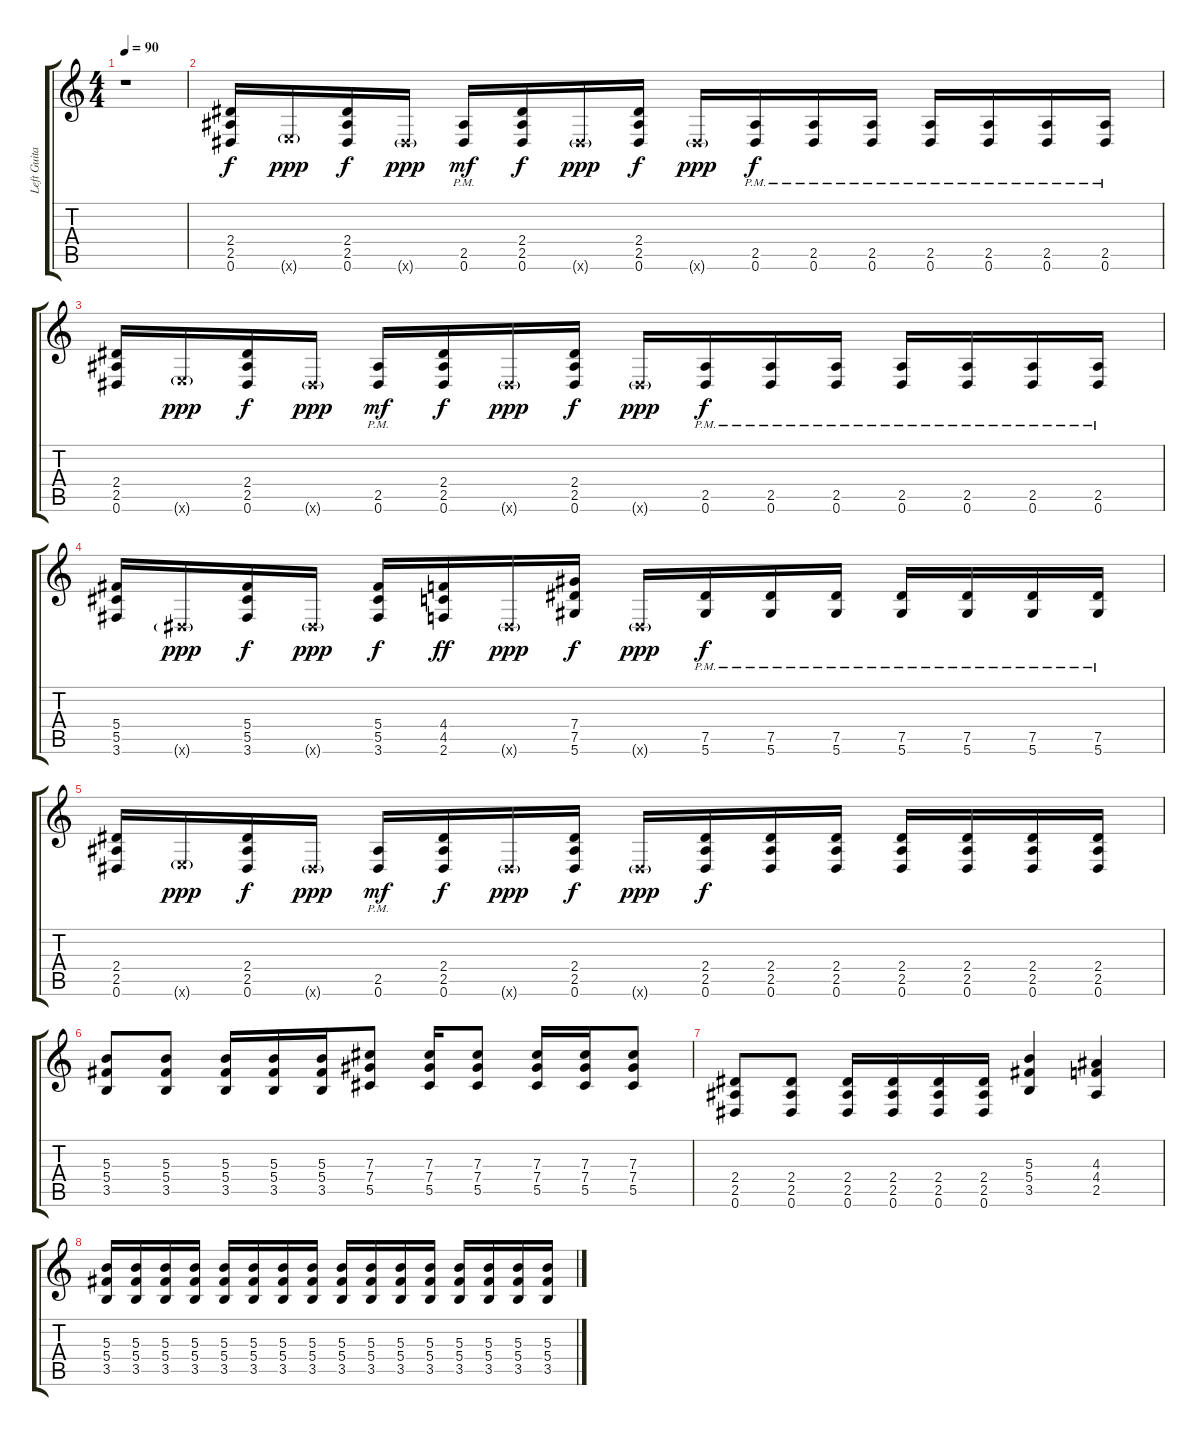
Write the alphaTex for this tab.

\track ("Left Guitar" "Left Guita") {instrument distortionguitar}
\staff {score tabs}
\tuning (Eb4 Bb3 Gb3 Db3 Ab2 Eb2) {hide}
\ts (4 4)
\tempo 90
\clef g2
\ks c
r.1{dy mp} |
(2.4 2.5 0.6).16{dy f} 1.6{g x}.16{dy ppp} (2.4 2.5 0.6).16{dy f} 0.6{g x}.16{dy ppp} (2.5{pm} 0.6{pm}).16{dy mf} (2.4 2.5 0.6).16{dy f} 0.6{g x}.16{dy ppp} (2.4 2.5 0.6).16{dy f} 0.6{g x}.16{dy ppp} (2.5{pm} 0.6{pm}).16{dy f} (2.5{pm} 0.6{pm}).16 (2.5{pm} 0.6{pm}).16 (2.5{pm} 0.6{pm}).16 (2.5{pm} 0.6{pm}).16 (2.5{pm} 0.6{pm}).16 (2.5{pm} 0.6{pm}).16 |
(2.4 2.5 0.6).16 1.6{g x}.16{dy ppp} (2.4 2.5 0.6).16{dy f} 0.6{g x}.16{dy ppp} (2.5{pm} 0.6{pm}).16{dy mf} (2.4 2.5 0.6).16{dy f} 0.6{g x}.16{dy ppp} (2.4 2.5 0.6).16{dy f} 0.6{g x}.16{dy ppp} (2.5{pm} 0.6{pm}).16{dy f} (2.5{pm} 0.6{pm}).16 (2.5{pm} 0.6{pm}).16 (2.5{pm} 0.6{pm}).16 (2.5{pm} 0.6{pm}).16 (2.5{pm} 0.6{pm}).16 (2.5{pm} 0.6{pm}).16 |
(5.4 5.5 3.6).16 0.6{g x}.16{dy ppp} (5.4 5.5 3.6).16{dy f} 0.6{g x}.16{dy ppp} (5.4 5.5 3.6).16{dy f} (4.4 4.5 2.6).16{dy ff} 0.6{g x}.16{dy ppp} (7.4 7.5 5.6).16{dy f} 0.6{g x}.16{dy ppp} (7.5{pm} 5.6{pm}).16{dy f} (7.5{pm} 5.6{pm}).16 (7.5{pm} 5.6{pm}).16 (7.5{pm} 5.6{pm}).16 (7.5{pm} 5.6{pm}).16 (7.5{pm} 5.6{pm}).16 (7.5{pm} 5.6{pm}).16 |
(2.4 2.5 0.6).16 1.6{g x}.16{dy ppp} (2.4 2.5 0.6).16{dy f} 0.6{g x}.16{dy ppp} (2.5{pm} 0.6{pm}).16{dy mf} (2.4 2.5 0.6).16{dy f} 0.6{g x}.16{dy ppp} (2.4 2.5 0.6).16{dy f} 0.6{g x}.16{dy ppp} (2.4 2.5 0.6).16{dy f} (2.4 2.5 0.6).16 (2.4 2.5 0.6).16 (2.4 2.5 0.6).16 (2.4 2.5 0.6).16 (2.4 2.5 0.6).16 (2.4 2.5 0.6).16 |
(5.3 5.4 3.5).8 (5.3 5.4 3.5).8 (5.3 5.4 3.5).16 (5.3 5.4 3.5).16 (5.3 5.4 3.5).16 (7.3 7.4 5.5).8 (7.3 7.4 5.5).16 (7.3 7.4 5.5).8 (7.3 7.4 5.5).16 (7.3 7.4 5.5).16 (7.3 7.4 5.5).8 |
(2.4 2.5 0.6).8 (2.4 2.5 0.6).8 (2.4 2.5 0.6).16 (2.4 2.5 0.6).16 (2.4 2.5 0.6).16 (2.4 2.5 0.6).16 (5.3 5.4 3.5).4 (4.3 4.4 2.5).4 |
(5.3 5.4 3.5).16 (5.3 5.4 3.5).16 (5.3 5.4 3.5).16 (5.3 5.4 3.5).16 (5.3 5.4 3.5).16 (5.3 5.4 3.5).16 (5.3 5.4 3.5).16 (5.3 5.4 3.5).16 (5.3 5.4 3.5).16 (5.3 5.4 3.5).16 (5.3 5.4 3.5).16 (5.3 5.4 3.5).16 (5.3 5.4 3.5).16 (5.3 5.4 3.5).16 (5.3 5.4 3.5).16 (5.3 5.4 3.5).16
